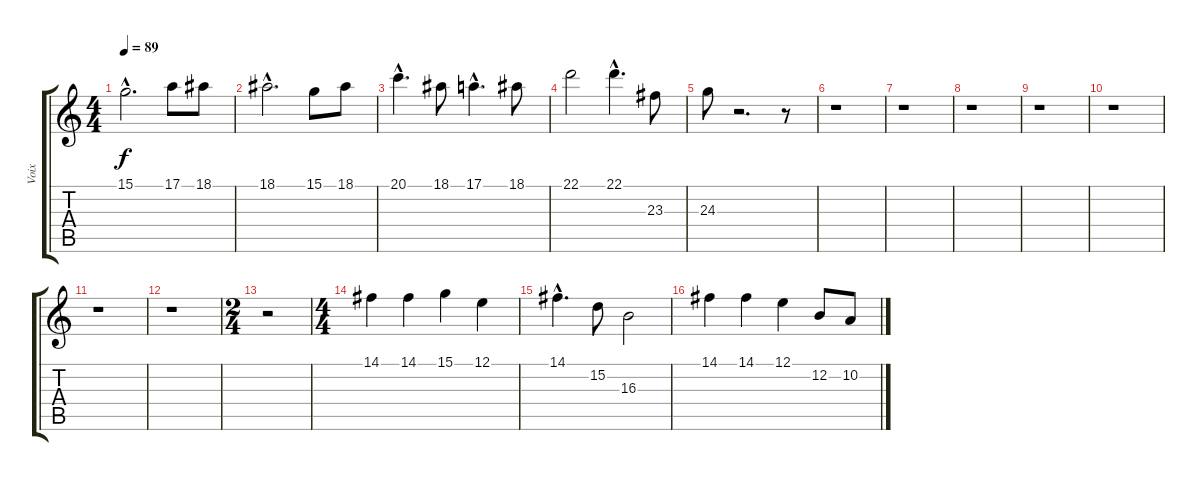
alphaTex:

\track ("Voix" "Voix") {instrument lead6voice}
\staff {score tabs}
\tuning (E4 B3 G3 D3 A2 E2) {hide}
\ts (4 4)
\tempo 89
\clef g2
\ks c
15.1{hac}.2{d dy f} 17.1.8 18.1.8 |
18.1{hac}.2{d} 15.1.8 18.1.8 |
20.1{hac}.4{d} 18.1.8 17.1{hac}.4{d} 18.1.8 |
22.1.2 22.1{hac}.4{d} 23.3.8 |
24.3.8 r.2{d} r.8 |
r.1 |
r.1 |
r.1 |
r.1 |
r.1 |
r.1 |
r.1 |
\ts (2 4)
r.2 |
\ts (4 4)
14.1.4 14.1.4 15.1.4 12.1.4 |
14.1{hac}.4{d} 15.2.8 16.3.2 |
14.1.4{volume 11 balance 8} 14.1.4 12.1.4 12.2.8 10.2.8
